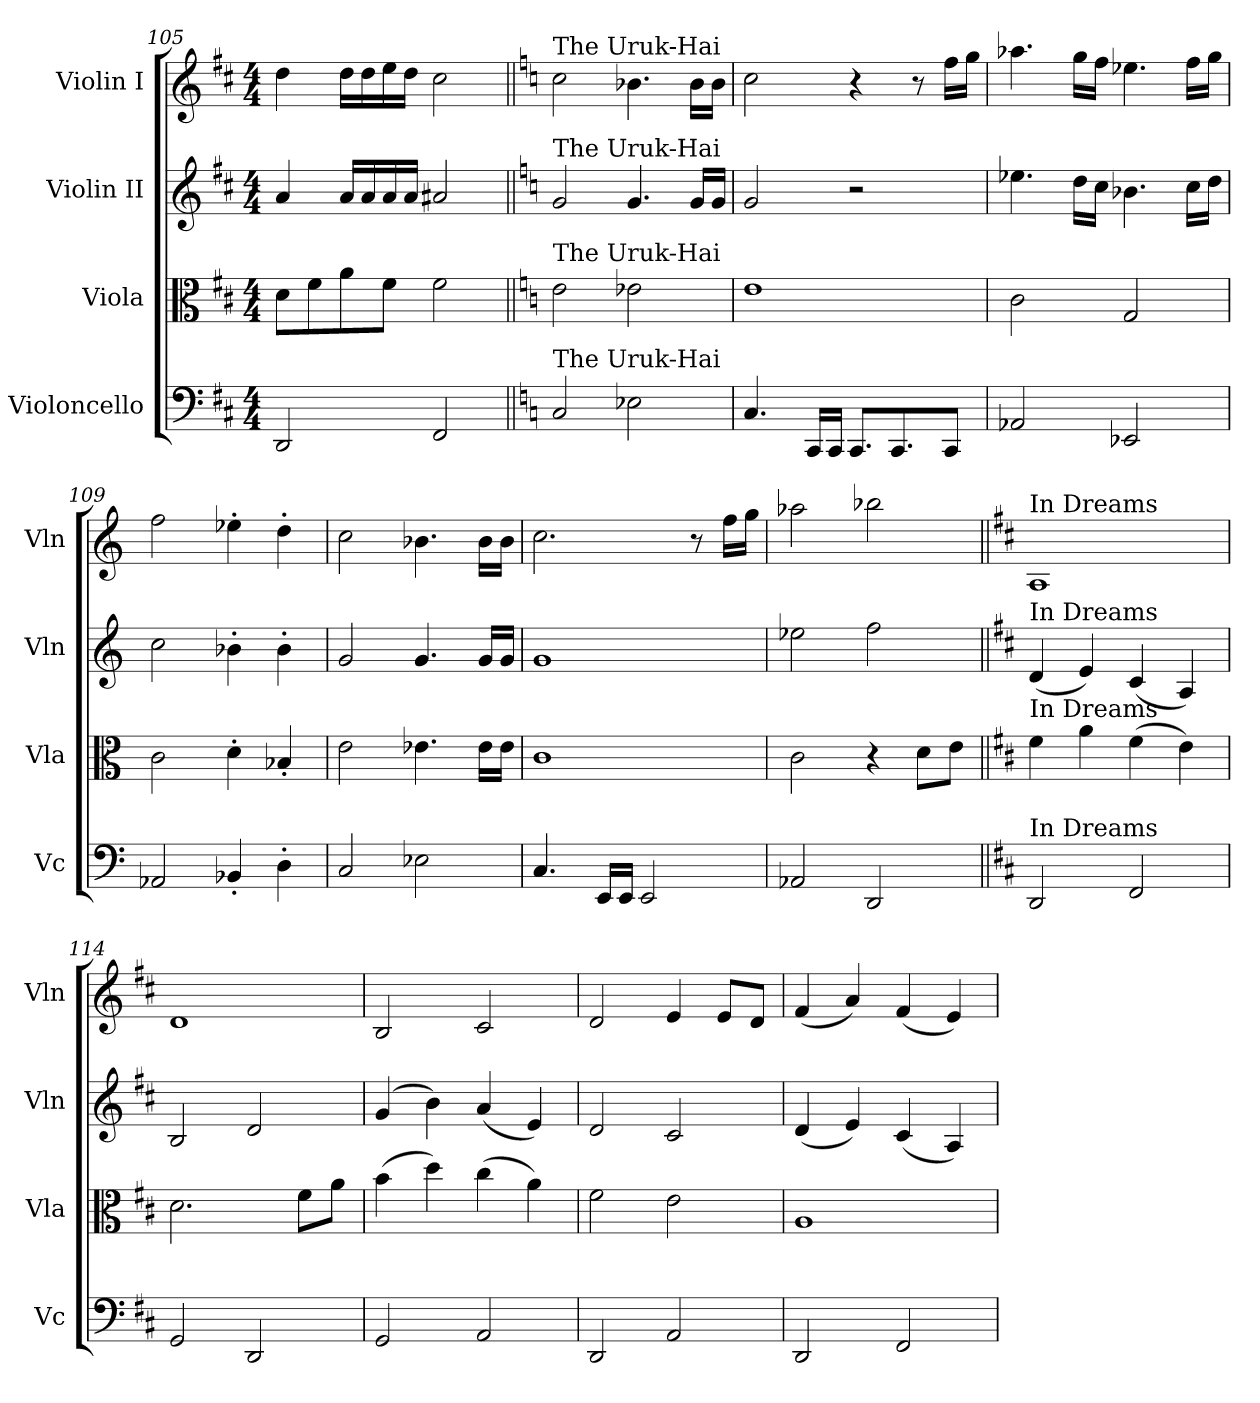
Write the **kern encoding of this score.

**kern	**kern	**kern	**kern
*part4	*part3	*part2	*part1
*staff4	*staff3	*staff2	*staff1
*I"Violoncello	*I"Viola	*I"Violin II	*I"Violin I
*I'Vc	*I'Vla	*I'Vln	*I'Vln
!!LO:PB:g=z
*clefF4	*clefC3	*clefG2	*clefG2
*k[f#c#]	*k[f#c#]	*k[f#c#]	*k[f#c#]
*M4/4	*M4/4	*M4/4	*M4/4
=105	=105	=105	=105
2DD/	8d\L	4a/	4dd\
.	8f#\	.	.
.	8a\	16a/LL	16dd\LL
.	.	16a/	16dd\
.	8f#\J	16a/	16ee\
.	.	16a/JJ	16dd\JJ
2FF#/	2f#\	2a#X/	2cc#\
=106||	=106||	=106||	=106||
*k[]	*k[]	*k[]	*k[]
*	*	*	*MM90
!	!	!	!LO:TX:a:t=The Uruk-Hai
!	!	!LO:TX:a:t=The Uruk-Hai	!
!	!LO:TX:a:t=The Uruk-Hai	!	!
!LO:TX:a:t=The Uruk-Hai	!	!	!
2C/	2e\	2g/	2cc\
2E-X\	2e-X\	4.g/	4.b-X\
.	.	16g/LL	16b-\LL
.	.	16g/JJ	16b-\JJ
=107	=107	=107	=107
4.C/	1e	2g/	2cc\
16CC/LL	.	.	.
16CC/JJ	.	.	.
8.CC/L	.	2r	4r
8.CC/	.	.	.
.	.	.	8r
8CC/J	.	.	16ff\LL
.	.	.	16gg\JJ
=108	=108	=108	=108
2AA-X/	2c\	4.ee-X\	4.aa-X\
.	.	16dd\LL	16gg\LL
.	.	16cc\JJ	16ff\JJ
2EE-X/	2G/	4.b-X\	4.ee-X\
.	.	16cc\LL	16ff\LL
.	.	16dd\JJ	16gg\JJ
=109	=109	=109	=109
2AA-X/	2c\	2cc\	2ff\
4BB-X'/	4d'\	4b-X'\	4ee-X'\
4D'\	4B-X'/	4b-'\	4dd'\
=110	=110	=110	=110
2C/	2e\	2g/	2cc\
2E-X\	4.e-X\	4.g/	4.b-X\
.	16e-\LL	16g/LL	16b-\LL
.	16e-\JJ	16g/JJ	16b-\JJ
!!LO:LB:g=z
=111	=111	=111	=111
4.C/	1c	1g	2.cc\
16EE/LL	.	.	.
16EE/JJ	.	.	.
2EE/	.	.	.
.	.	.	8r
.	.	.	16ff\LL
.	.	.	16gg\JJ
=112	=112	=112	=112
2AA-X/	2c\	2ee-X\	2aa-X\
2DD/	4r	2ff\	2bb-X\
.	8d\L	.	.
.	8e\J	.	.
=113||	=113||	=113||	=113||
*k[f#c#]	*k[f#c#]	*k[f#c#]	*k[f#c#]
*	*	*	*MM80
!	!	!	!LO:TX:a:t=In Dreams
!	!	!LO:TX:a:t=In Dreams	!
!	!LO:TX:a:t=In Dreams	!	!
!LO:TX:a:t=In Dreams	!	!	!
2DD/	4f#\	(<4d/	1A
.	4a\	4e/)	.
2FF#/	(>4f#\	(<4c#/	.
.	4e\)	4A/)	.
=114	=114	=114	=114
2GG/	2.d\	2B/	1d
2DD/	.	2d/	.
.	8f#\L	.	.
.	8a\J	.	.
=115	=115	=115	=115
2GG/	(>4b\	(>4g/	2B/
.	4dd\)	4b\)	.
2AA/	(>4cc#\	(<4a/	2c#/
.	4a\)	4e/)	.
=116	=116	=116	=116
2DD/	2f#\	2d/	2d/
2AA/	2e\	2c#/	4e/
.	.	.	8e/L
.	.	.	8d/J
=117	=117	=117	=117
2DD/	1A	(<4d/	(<4f#/
.	.	4e/)	4a/)
2FF#/	.	(<4c#/	(<4f#/
.	.	4A/)	4e/)
=	=	=	=
*-	*-	*-	*-
